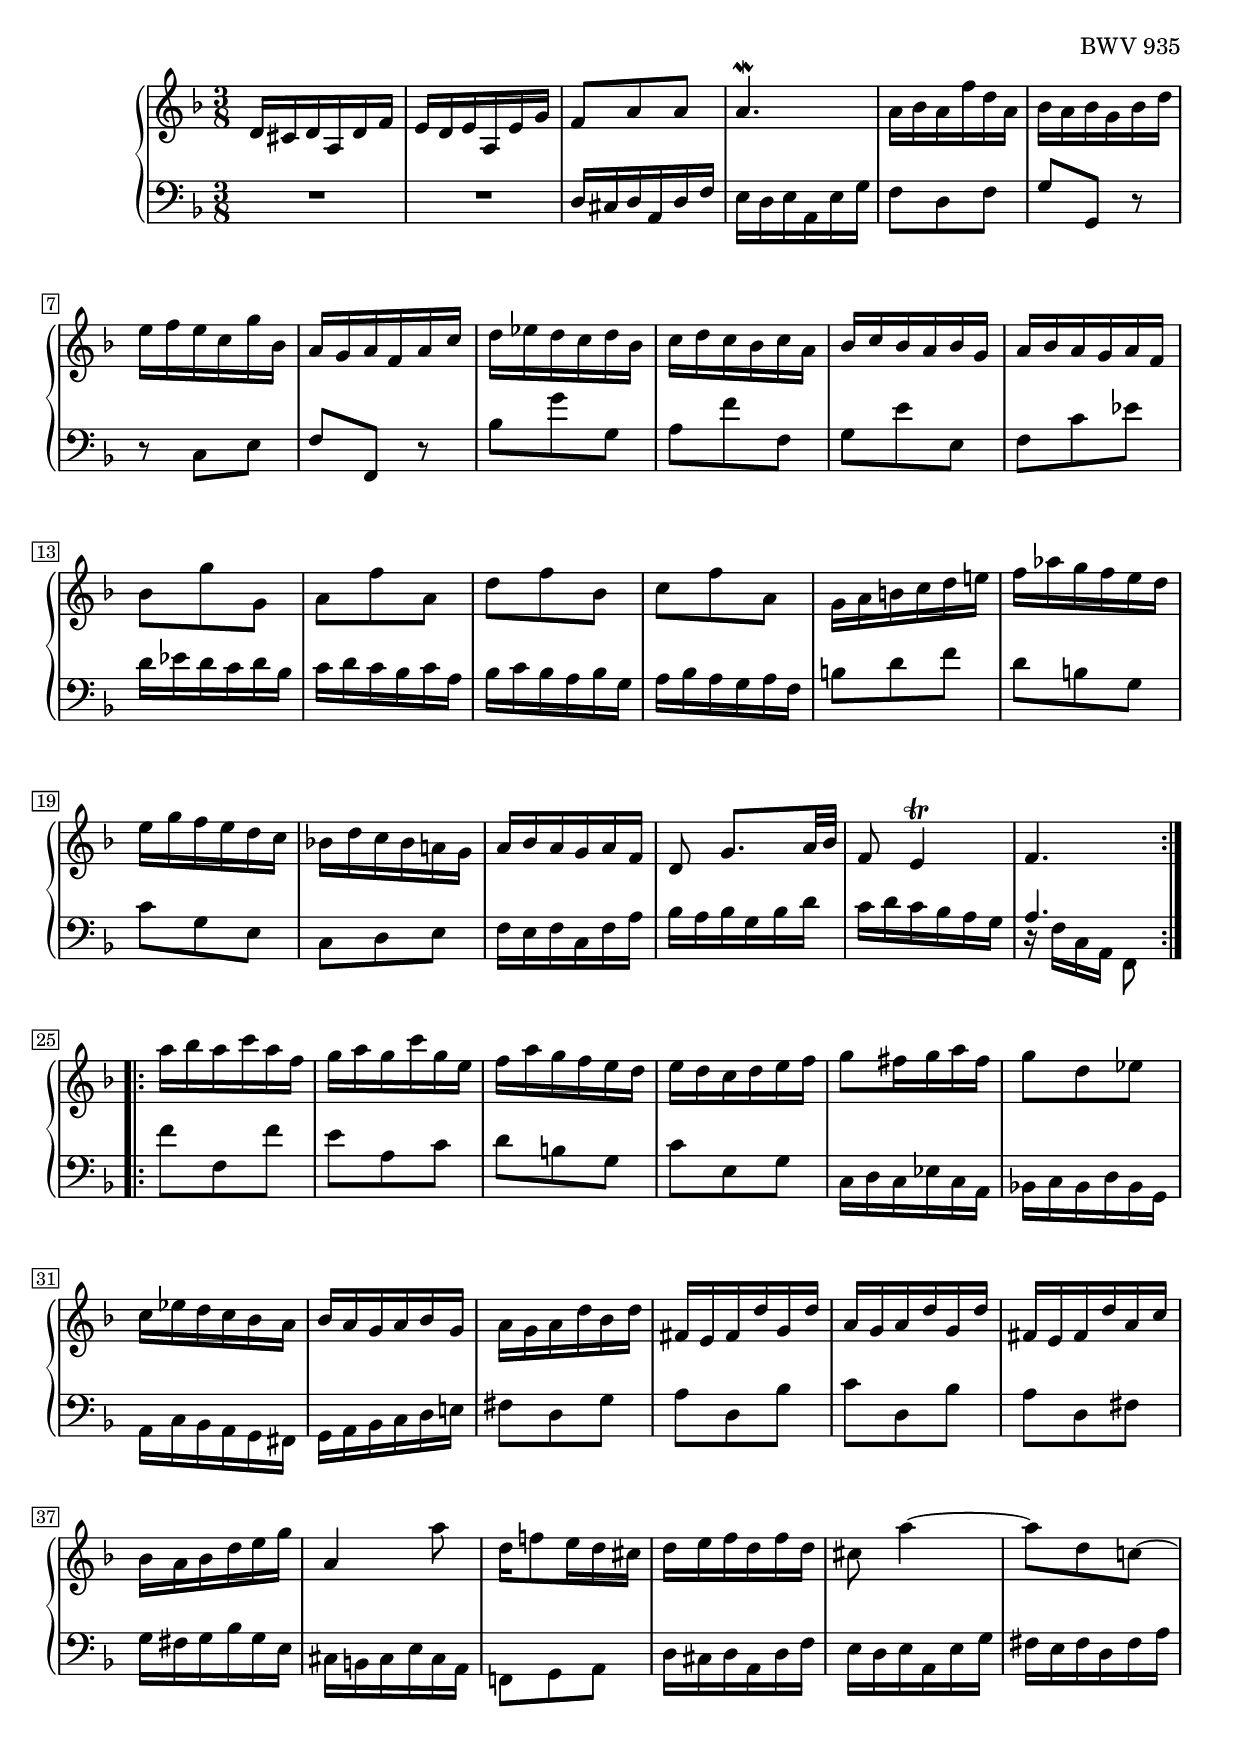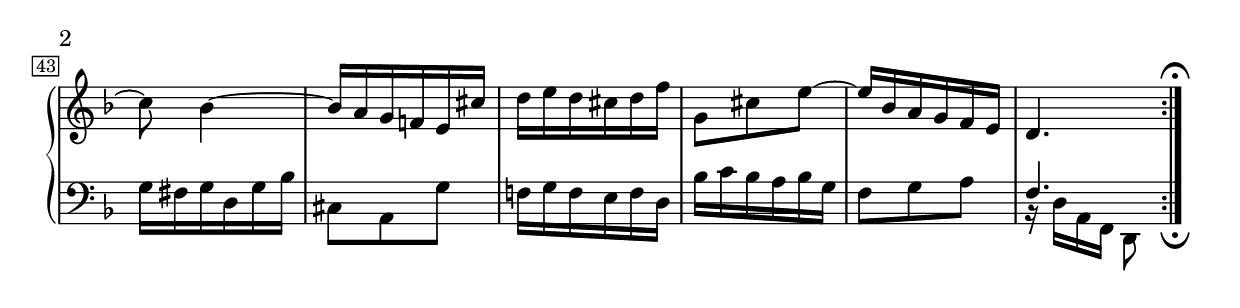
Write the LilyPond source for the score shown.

Global = {
  \key d \minor
  \time 3/8
  \include "./global.ly"
}

Sopran = \context Voice = "one" \relative c' {
  \voiceOne
  \override Rest.staff-position = #0
  \stemNeutral
  \repeat volta 2 {
  %1
  | d16[ cis d a d f]
  | e[ d e a, e' g]
  | f8[ a a]
  | a4.\mordent
  %5
  | a16[ bes a f' d a]
  | bes[ a bes g bes d]
  | e[ f e c g' bes,]
  | a[ g a f a c]
  | d[ ees d c d bes]
  %10
  | c[ d c bes c a]
  | bes[ c bes a bes g]
  | a[ bes a g a f]
  | bes8[ g' g,]
  | a[ f' a,]
  %15
  | d[ f bes,]
  | c[ f a,]
  | g16[ a b! c d e!]
  | f[ aes g f e d]
  | e[ g f e d c]
  %20
  | bes![ d c bes a! g]
  | a[ bes a g a f]
  | d8 g8.[ a32 bes]
  | f8 e4\trill
  | f4.
  }
  %\break
  \repeat volta 2 {
  %25
  | a'16[ bes a c a f]
  | g[ a g c g e]
  | f[ a g f e d]
  | e[ d c d e f]
  | g8[ fis16 g a fis]
  %30
  | g8[ d ees]
  | c16[ ees d c bes a]
  | bes[ a g a bes g]
  | a[ g a d bes d]
  | fis,[ e fis d' g, d']
  %35
  | a[ g a d g, d']
  | fis,[ e fis d' a c]
  | bes[ a bes d e g]
  | a,4 a'8
  | d,16[ f!8 e16 d cis]
  %40
  | d16[ e f d f d]
  | cis8 a'4~
  | a8[ d, c!~]
  | c bes4~
  | bes16[ a g f! e cis']
  %45
  | d[ e d cis d f]
  | g,8[ cis e~]
  | e16[ bes a g f e]
  | d4.
    \override Score.TextMark.self-alignment-X = #CENTER
    \textEndMark \markup { \musicglyph "scripts.ufermata" }
  }
  \fine
}

Tenor = \context Voice = "three" \relative c {
  \voiceThree
  | s4.*23
  %24
  | a'4.
  | s4.*23
  | f4.
}

Bass = \context Voice = "four" \relative c {
  \voiceFour
  \override MultiMeasureRest.staff-position = #0
  \override Rest.staff-position = #0
  \stemNeutral
  \repeat volta 2 {
  %1
  | R1*3/8
  | R1*3/8
  | d16[ cis d a d f]
  | e[ d e a, e' g]
  %5
  | f8[ d f]
  | g[ g,] r
  | r c[ e]
  | f[ f,] r
  | bes'[ g' g,]
  %10
  | a[ f' f,]
  | g[ e' e,]
  | f[ c' ees]
  | d16[ ees d c d bes]
  | c[ d c bes c a]
  %15
  | bes[ c bes a bes g]
  | a[ bes a g a f]
  | b!8[ d f]
  | d[ b! g]
  | c[ g e]
  %20
  | c[ d e]
  | f16[ e f c f a]
  | bes[ a bes g bes d]
  | c[ d c bes a g]
  | \stemDown r f[ c a] f8
  }
  %\break
  \repeat volta 2 {
  %25
  | f''8[ f, f']
  | e[ a, c]
  | d[ b! g]
  | c[ e, g]
  | c,16[ d c ees c a]
  %30
  | bes![ c bes d bes g]
  | a[ c bes a g fis]
  | g[ a bes c d e!]
  | fis8[ d g]
  | a[ d, bes']
  %35
  | c8[ d, bes']
  | a[ d, fis]
  | g16[ fis g bes g e]
  | cis[ b! cis e cis a]
  | f!8[ g a]
  %40
  | d16[ cis d a d f]
  | e[ d e a, e' g]
  | fis[ e fis d fis a]
  | g[ fis g d g bes]
  | cis,8[ a g']
  %45
  | f!16[ g f e f d]
  | bes'[ c bes a bes g]
  | f8[ g a]
  | b,16\rest d[ a f] d8
    \tweak direction #DOWN
    \textEndMark \markup { \musicglyph "scripts.dfermata" }
  }
  \fine
}

\score {
  \new PianoStaff
  <<
    \accidentalStyle Score.piano
    \context Staff = "upper" <<
      \set Staff.midiInstrument = #"acoustic grand"
      \Global
      \clef treble
      \Sopran
    >>
    \context Staff = "lower" <<
      \set Staff.midiInstrument = #"acoustic grand"
      \Global
      \clef bass
      \Tenor
      \Bass
    >>
  >>
  \header {
    composer = "Johann Sebastian Bach"
    opus = "BWV 935"
    title = \markup { "3. Kleines Präludium d-Moll" }
  }
  \layout {
    \context {
      \PianoStaff
    }
  }
  \midi {
    \tempo 4 = 110
  }
}
